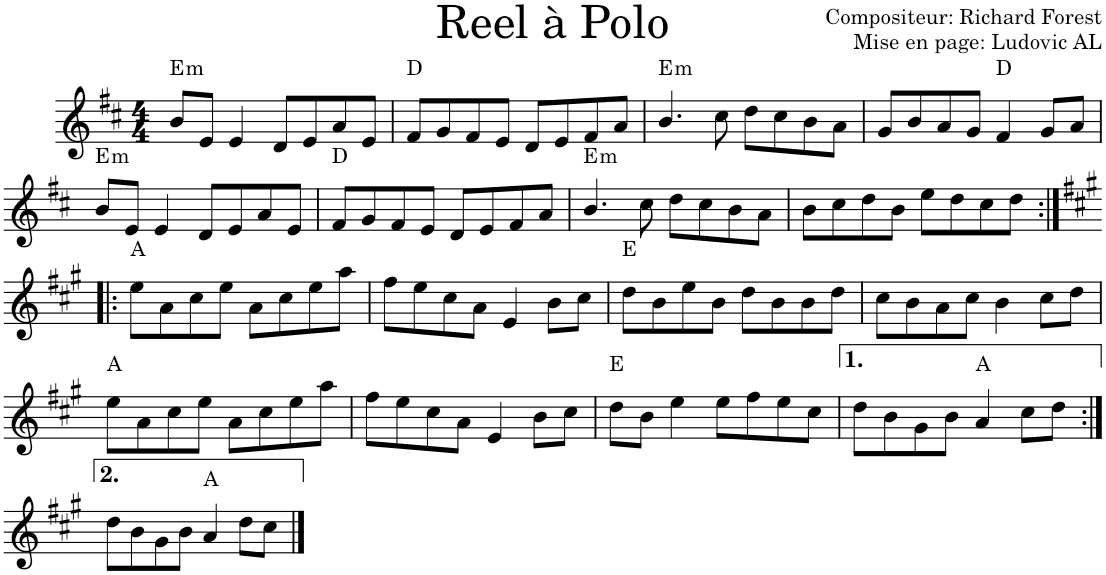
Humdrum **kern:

**kern	**harte
*part1	*part1
*staff1	*
*I"Voice	*
*I'V	*
*clefG2	*
*k[f#c#]	*
*M4/4	*
=1	=1
!	!LO:H:kt=m
8b/L	E:min
8e/J	.
4e/	.
8d/L	.
8e/	.
8a/	.
8e/J	.
=2	=2
8f#/L	D:maj
8g/	.
8f#/	.
8e/J	.
8d/L	.
8e/	.
8f#/	.
8a/J	.
=3	=3
!	!LO:H:kt=m
4.b/	E:min
8cc#\	.
8dd\L	.
8cc#\	.
8b\	.
8a\J	.
=4	=4
8g/L	.
8b/	.
8a/	.
8g/J	.
4f#/	D:maj
8g/L	.
8a/J	.
!!LO:LB:g=z
=5	=5
!	!LO:H:kt=m
8b/L	E:min
8e/J	.
4e/	.
8d/L	.
8e/	.
8a/	.
8e/J	.
=6	=6
8f#/L	D:maj
8g/	.
8f#/	.
8e/J	.
8d/L	.
8e/	.
8f#/	.
8a/J	.
=7	=7
!	!LO:H:kt=m
4.b/	E:min
8cc#\	.
8dd\L	.
8cc#\	.
8b\	.
8a\J	.
=8	=8
8b\L	.
8cc#\	.
8dd\	.
8b\J	.
8ee\L	.
8dd\	.
8cc#\	.
8dd\J	.
!!LO:LB:g=z
=9:|!|:	=9:|!|:
*k[f#c#g#]	*
8ee\L	A:maj
8a\	.
8cc#\	.
8ee\J	.
8a\L	.
8cc#\	.
8ee\	.
8aa\J	.
=10	=10
8ff#\L	.
8ee\	.
8cc#\	.
8a\J	.
4e/	.
8b\L	.
8cc#\J	.
=11	=11
8dd\L	E:maj
8b\	.
8ee\	.
8b\J	.
8dd\L	.
8b\	.
8b\	.
8dd\J	.
=12	=12
8cc#\L	.
8b\	.
8a\	.
8cc#\J	.
4b\	.
8cc#\L	.
8dd\J	.
!!LO:LB:g=z
=13	=13
8ee\L	A:maj
8a\	.
8cc#\	.
8ee\J	.
8a\L	.
8cc#\	.
8ee\	.
8aa\J	.
=14	=14
8ff#\L	.
8ee\	.
8cc#\	.
8a\J	.
4e/	.
8b\L	.
8cc#\J	.
=15	=15
8dd\L	E:maj
8b\J	.
4ee\	.
8ee\L	.
8ff#\	.
8ee\	.
8cc#\J	.
=16	=16
8dd\L	.
8b\	.
8g#\	.
8b\J	.
4a/	A:maj
8cc#\L	.
8dd\J	.
!!LO:LB:g=z
=17:|!	=17:|!
8dd\L	.
8b\	.
8g#\	.
8b\J	.
4a/	A:maj
8dd\L	.
8cc#\J	.
==	==
*-	*-
